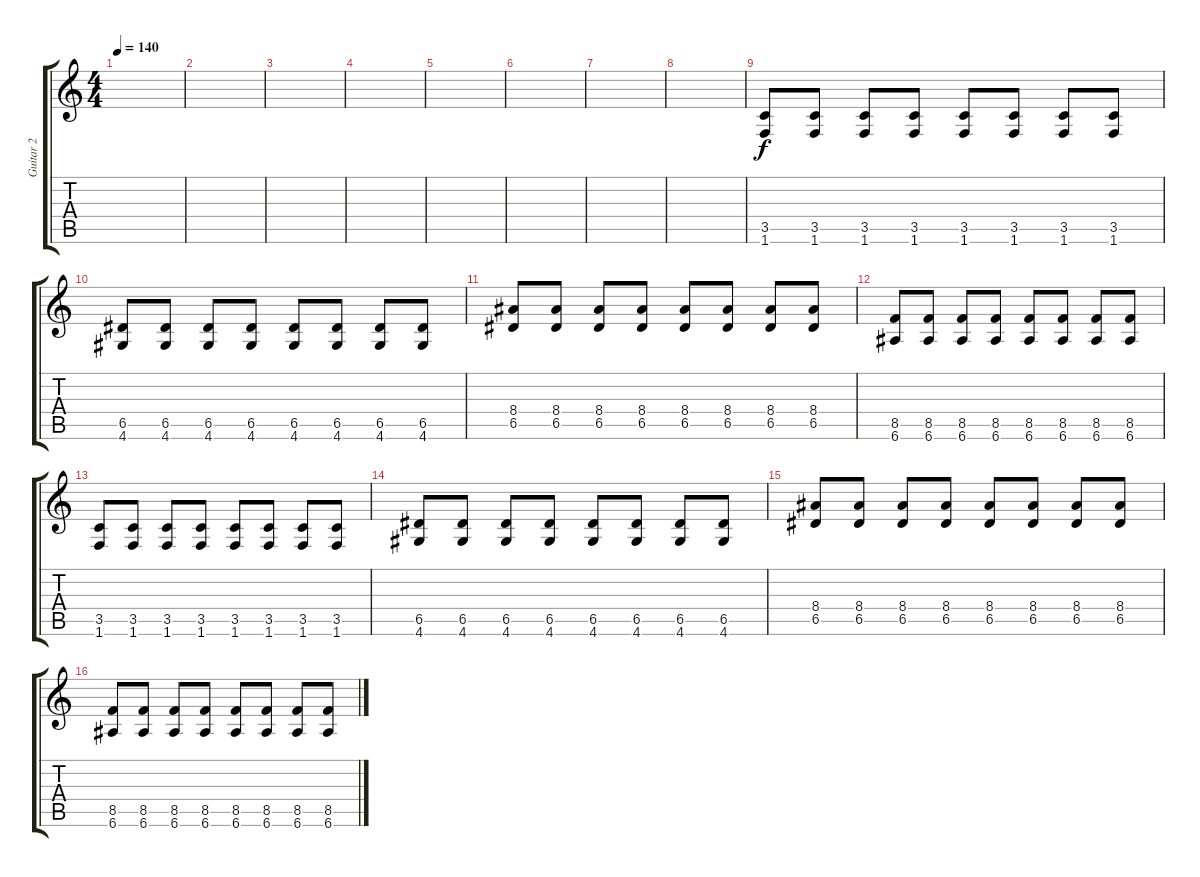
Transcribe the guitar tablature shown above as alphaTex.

\track ("Guitar 2" "Guitar 2") {instrument overdrivenguitar}
\staff {score tabs}
\tuning (E4 B3 G3 D3 A2 E2) {hide}
\ts (4 4)
\tempo 140
\clef g2
\ks c
|
|
|
|
|
|
|
|
(3.5 1.6).8 (3.5 1.6).8 (3.5 1.6).8 (3.5 1.6).8 (3.5 1.6).8 (3.5 1.6).8 (3.5 1.6).8 (3.5 1.6).8 |
(6.5 4.6).8 (6.5 4.6).8 (6.5 4.6).8 (6.5 4.6).8 (6.5 4.6).8 (6.5 4.6).8 (6.5 4.6).8 (6.5 4.6).8 |
(8.4 6.5).8 (8.4 6.5).8 (8.4 6.5).8 (8.4 6.5).8 (8.4 6.5).8 (8.4 6.5).8 (8.4 6.5).8 (8.4 6.5).8 |
(8.5 6.6).8 (8.5 6.6).8 (8.5 6.6).8 (8.5 6.6).8 (8.5 6.6).8 (8.5 6.6).8 (8.5 6.6).8 (8.5 6.6).8 |
(3.5 1.6).8 (3.5 1.6).8 (3.5 1.6).8 (3.5 1.6).8 (3.5 1.6).8 (3.5 1.6).8 (3.5 1.6).8 (3.5 1.6).8 |
(6.5 4.6).8 (6.5 4.6).8 (6.5 4.6).8 (6.5 4.6).8 (6.5 4.6).8 (6.5 4.6).8 (6.5 4.6).8 (6.5 4.6).8 |
(8.4 6.5).8 (8.4 6.5).8 (8.4 6.5).8 (8.4 6.5).8 (8.4 6.5).8 (8.4 6.5).8 (8.4 6.5).8 (8.4 6.5).8 |
(8.5 6.6).8 (8.5 6.6).8 (8.5 6.6).8 (8.5 6.6).8 (8.5 6.6).8 (8.5 6.6).8 (8.5 6.6).8 (8.5 6.6).8
